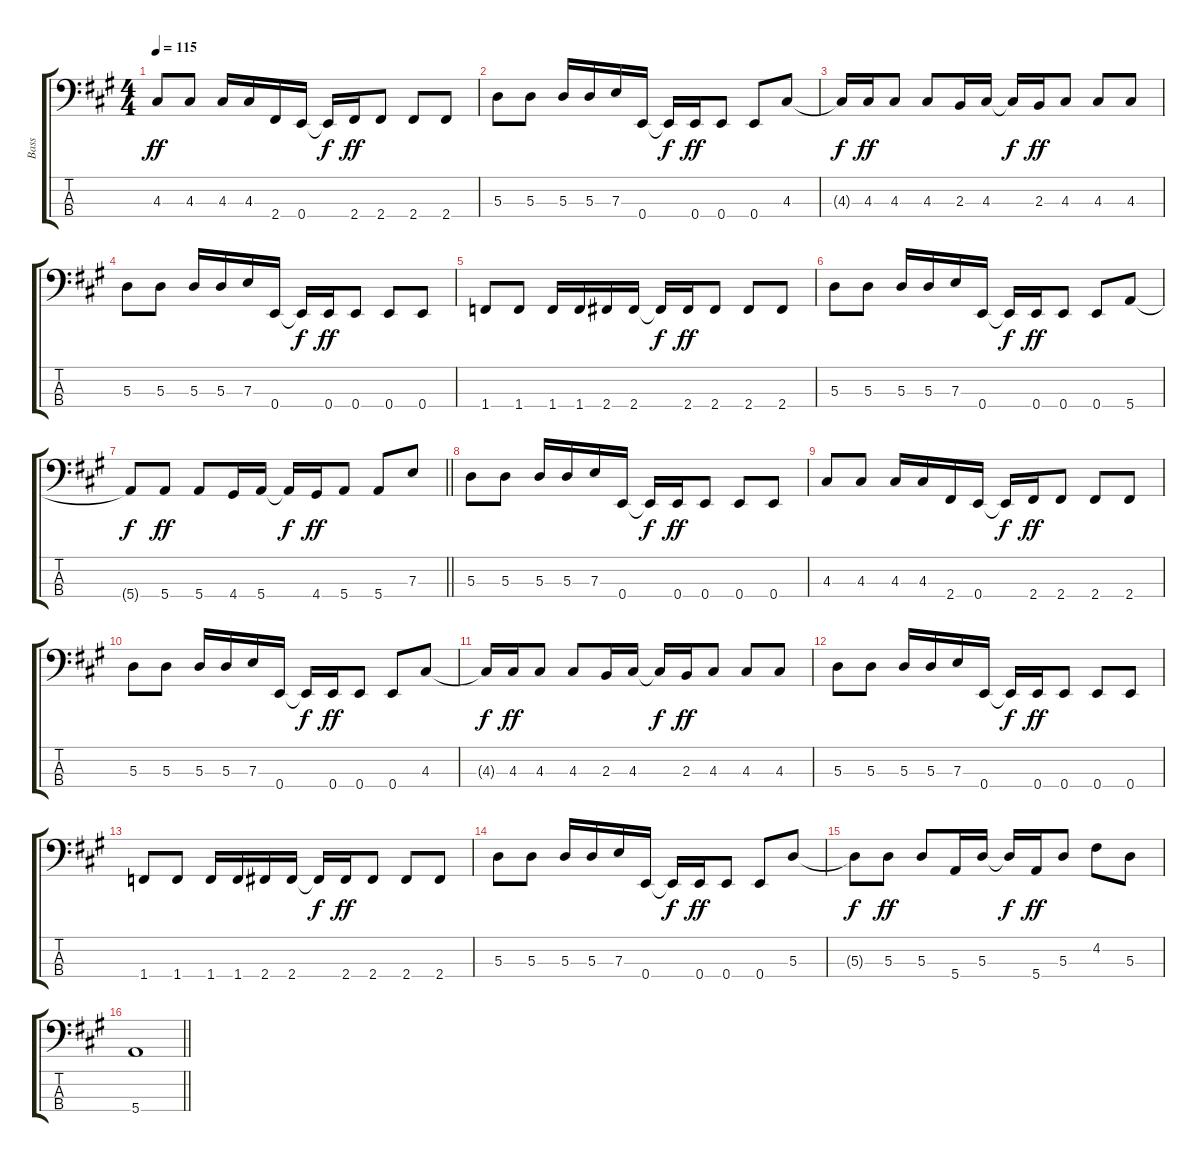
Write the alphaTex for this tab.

\track ("Bass" "Bass") {instrument electricbasspick}
\staff {score tabs}
\tuning (G2 D2 A1 E1) {hide}
\ts (4 4)
\tempo 115
\clef f4
\ks a
4.3.8{dy ff} 4.3.8 4.3.16 4.3.16 2.4.16 0.4.16 0.4{t}.16{dy f} 2.4.16{dy ff} 2.4.8 2.4.8 2.4.8 |
5.3.8 5.3.8 5.3.16 5.3.16 7.3.16 0.4.16 0.4{t}.16{dy f} 0.4.16{dy ff} 0.4.8 0.4.8 4.3.8 |
4.3{t}.16{dy f} 4.3.16{dy ff} 4.3.8 4.3.8 2.3.16 4.3.16 4.3{t}.16{dy f} 2.3.16{dy ff} 4.3.8 4.3.8 4.3.8 |
5.3.8 5.3.8 5.3.16 5.3.16 7.3.16 0.4.16 0.4{t}.16{dy f} 0.4.16{dy ff} 0.4.8 0.4.8 0.4.8 |
1.4.8 1.4.8 1.4.16 1.4.16 2.4.16 2.4.16 2.4{t}.16{dy f} 2.4.16{dy ff} 2.4.8 2.4.8 2.4.8 |
5.3.8 5.3.8 5.3.16 5.3.16 7.3.16 0.4.16 0.4{t}.16{dy f} 0.4.16{dy ff} 0.4.8 0.4.8 5.4.8 |
\barLineRight lightlight
5.4{t}.8{dy f} 5.4.8{dy ff} 5.4.8 4.4.16 5.4.16 5.4{t}.16{dy f} 4.4.16{dy ff} 5.4.8 5.4.8 7.3.8 |
5.3.8 5.3.8 5.3.16 5.3.16 7.3.16 0.4.16 0.4{t}.16{dy f} 0.4.16{dy ff} 0.4.8 0.4.8 0.4.8 |
4.3.8 4.3.8 4.3.16 4.3.16 2.4.16 0.4.16 0.4{t}.16{dy f} 2.4.16{dy ff} 2.4.8 2.4.8 2.4.8 |
5.3.8 5.3.8 5.3.16 5.3.16 7.3.16 0.4.16 0.4{t}.16{dy f} 0.4.16{dy ff} 0.4.8 0.4.8 4.3.8 |
4.3{t}.16{dy f} 4.3.16{dy ff} 4.3.8 4.3.8 2.3.16 4.3.16 4.3{t}.16{dy f} 2.3.16{dy ff} 4.3.8 4.3.8 4.3.8 |
5.3.8 5.3.8 5.3.16 5.3.16 7.3.16 0.4.16 0.4{t}.16{dy f} 0.4.16{dy ff} 0.4.8 0.4.8 0.4.8 |
1.4.8 1.4.8 1.4.16 1.4.16 2.4.16 2.4.16 2.4{t}.16{dy f} 2.4.16{dy ff} 2.4.8 2.4.8 2.4.8 |
5.3.8 5.3.8 5.3.16 5.3.16 7.3.16 0.4.16 0.4{t}.16{dy f} 0.4.16{dy ff} 0.4.8 0.4.8 5.3.8 |
5.3{t}.8{dy f} 5.3.8{dy ff} 5.3.8 5.4.16 5.3.16 5.3{t}.16{dy f} 5.4.16{dy ff} 5.3.8 4.2.8 5.3.8 |
\barLineRight lightlight
5.4.1
